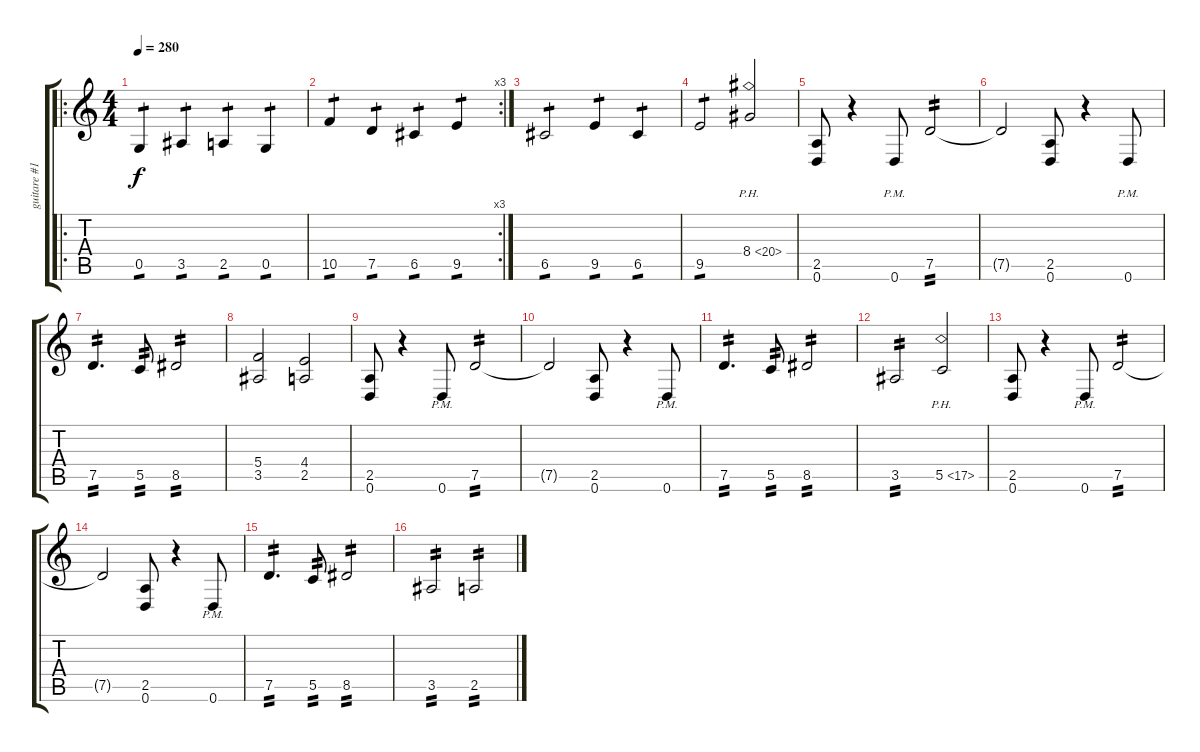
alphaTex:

\track ("guitare #1" "guitare #1") {instrument distortionguitar}
\staff {score tabs}
\tuning (D4 A3 F3 C3 G2 D2) {hide}
\ro
\ts (4 4)
\tempo 280
\clef g2
\ks c
0.5.4{tp 1 dy f} 3.5.4{tp 1} 2.5.4{tp 1} 0.5.4{tp 1} |
\rc 3
10.5.4{tp 1} 7.5.4{tp 1} 6.5.4{tp 1} 9.5.4{tp 1} |
6.5.2{tp 1} 9.5.4{tp 1} 6.5.4{tp 1} |
9.5.2{tp 1} 8.4{ph 12}.2 |
(2.5 0.6).8 r.4 0.6{pm}.8 7.5.2{tp 2} |
7.5{t}.2 (2.5 0.6).8 r.4 0.6{pm}.8 |
7.5.4{d tp 2} 5.5.8{tp 2} 8.5.2{tp 2} |
(5.4 3.5).2 (4.4 2.5).2 |
(2.5 0.6).8 r.4 0.6{pm}.8 7.5.2{tp 2} |
7.5{t}.2 (2.5 0.6).8 r.4 0.6{pm}.8 |
7.5.4{d tp 2} 5.5.8{tp 2} 8.5.2{tp 2} |
3.5.2{tp 2} 5.5{ph 12}.2 |
(2.5 0.6).8 r.4 0.6{pm}.8 7.5.2{tp 2} |
7.5{t}.2 (2.5 0.6).8 r.4 0.6{pm}.8 |
7.5.4{d tp 2} 5.5.8{tp 2} 8.5.2{tp 2} |
3.5.2{tp 2} 2.5.2{tp 2}
